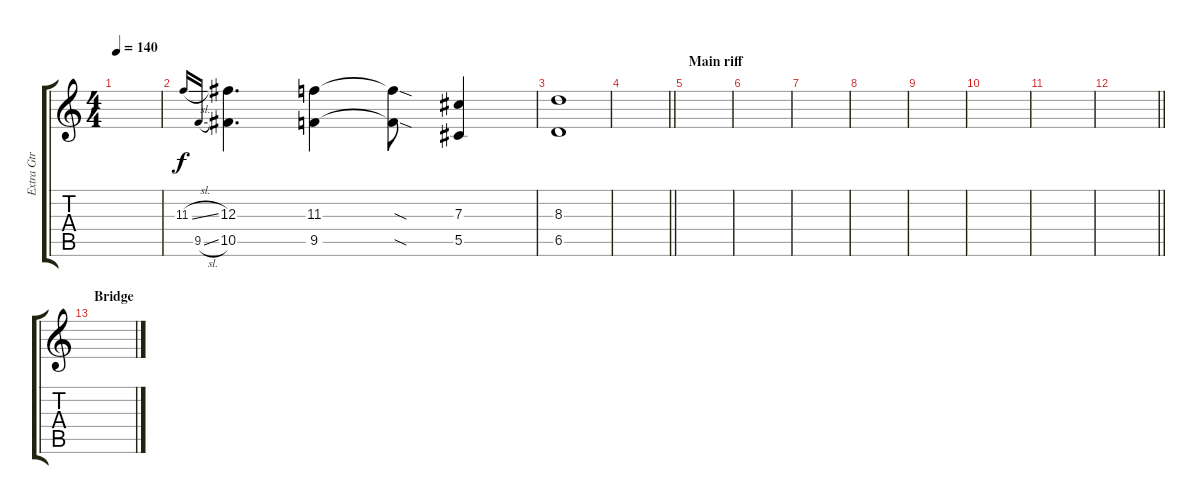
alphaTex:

\track ("Extra Gtr" "Extra Gtr") {instrument distortionguitar}
\staff {score tabs}
\tuning (Eb4 Bb3 Gb3 Db3 Ab2 Db2) {hide}
\ts (4 4)
\tempo 140
\clef g2
\ks c
|
11.3{sl}.16{gr onbeat} 9.5{sl}.16{gr onbeat} (12.3 10.5).4{d} (11.3 9.5).4 (11.3{sod t} 9.5{sod t}).8 (7.3 5.5).4 |
(8.3 6.5).1 |
\barLineRight lightlight
|
\section ("" "Main riff")
|
|
|
|
|
|
|
\barLineRight lightlight
|
\section ("" "Bridge")
